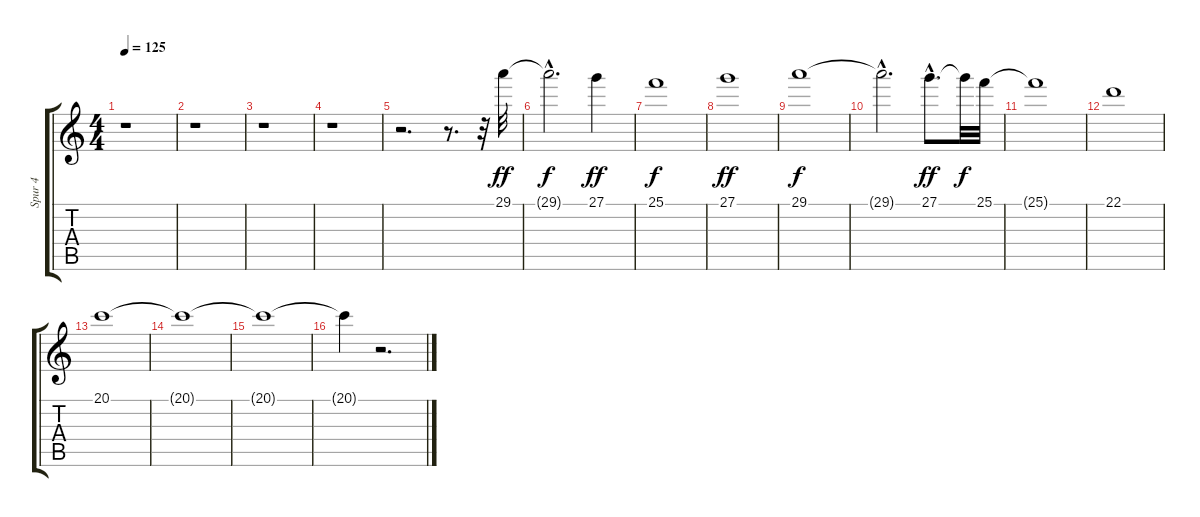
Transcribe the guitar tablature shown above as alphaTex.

\track ("Spur 4" "Spur 4") {instrument stringensemble1}
\staff {score tabs}
\tuning (E4 B3 G3 D3 A2 E2) {hide}
\ts (4 4)
\tempo 125
\clef g2
\ks c
r.1{dy f} |
r.1 |
r.1 |
r.1 |
r.2{d} r.8{d} r.32 29.1.32{dy ff} |
29.1{hac t}.2{d dy f} 27.1.4{dy ff} |
25.1.1{dy f} |
27.1.1{dy ff} |
29.1.1{dy f} |
29.1{hac t}.2{d} 27.1{hac}.8{d dy ff} 27.1{t}.32{dy f} 25.1.32 |
25.1{t}.1 |
22.1.1 |
20.1.1 |
20.1{t}.1 |
20.1{t}.1 |
20.1{t}.4 r.2{d}
